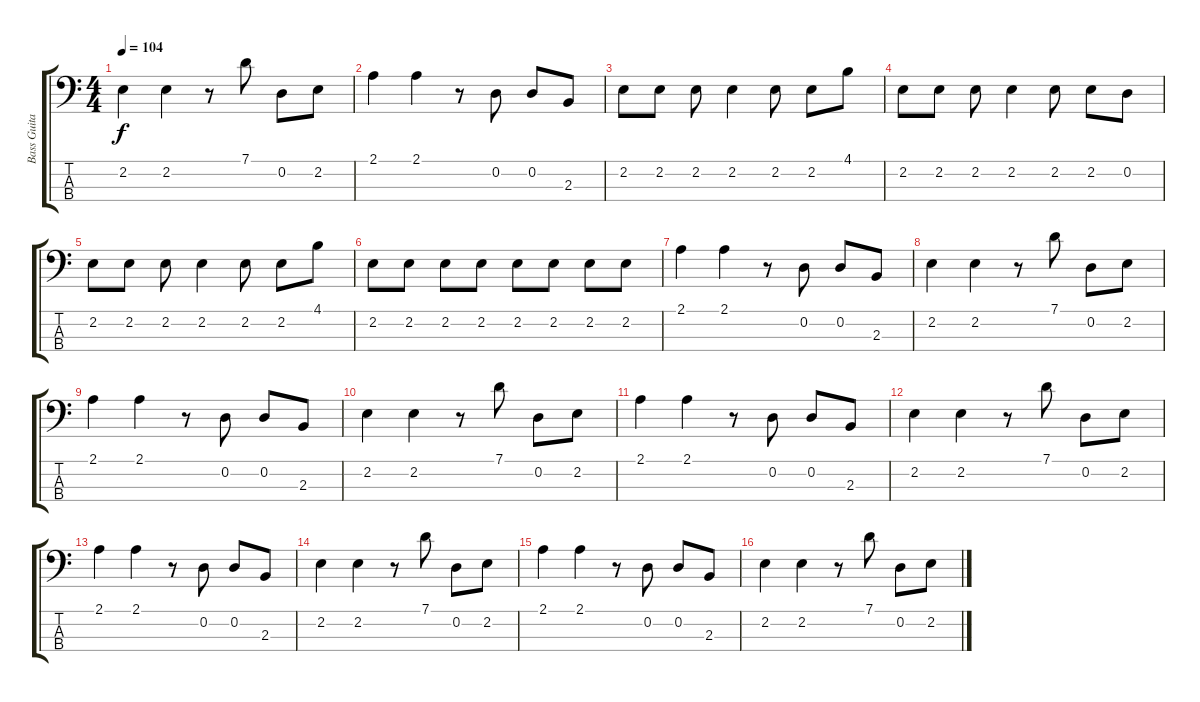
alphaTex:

\track ("Bass Guitar" "Bass Guita") {instrument electricbassfinger}
\staff {score tabs}
\tuning (G2 D2 A1 E1) {hide}
\ts (4 4)
\tempo 104
\clef f4
\ks c
2.2.4{dy f} 2.2.4 r.8 7.1.8 0.2.8 2.2.8 |
2.1.4 2.1.4 r.8 0.2.8 0.2.8 2.3.8 |
2.2.8 2.2.8 2.2.8 2.2.4 2.2.8 2.2.8 4.1.8 |
2.2.8 2.2.8 2.2.8 2.2.4 2.2.8 2.2.8 0.2.8 |
2.2.8 2.2.8 2.2.8 2.2.4 2.2.8 2.2.8 4.1.8 |
2.2.8 2.2.8 2.2.8 2.2.8 2.2.8 2.2.8 2.2.8 2.2.8 |
2.1.4 2.1.4 r.8 0.2.8 0.2.8 2.3.8 |
2.2.4 2.2.4 r.8 7.1.8 0.2.8 2.2.8 |
2.1.4 2.1.4 r.8 0.2.8 0.2.8 2.3.8 |
2.2.4 2.2.4 r.8 7.1.8 0.2.8 2.2.8 |
2.1.4 2.1.4 r.8 0.2.8 0.2.8 2.3.8 |
2.2.4 2.2.4 r.8 7.1.8 0.2.8 2.2.8 |
2.1.4 2.1.4 r.8 0.2.8 0.2.8 2.3.8 |
2.2.4 2.2.4 r.8 7.1.8 0.2.8 2.2.8 |
2.1.4 2.1.4 r.8 0.2.8 0.2.8 2.3.8 |
2.2.4{volume 6} 2.2.4 r.8 7.1.8 0.2.8 2.2.8
